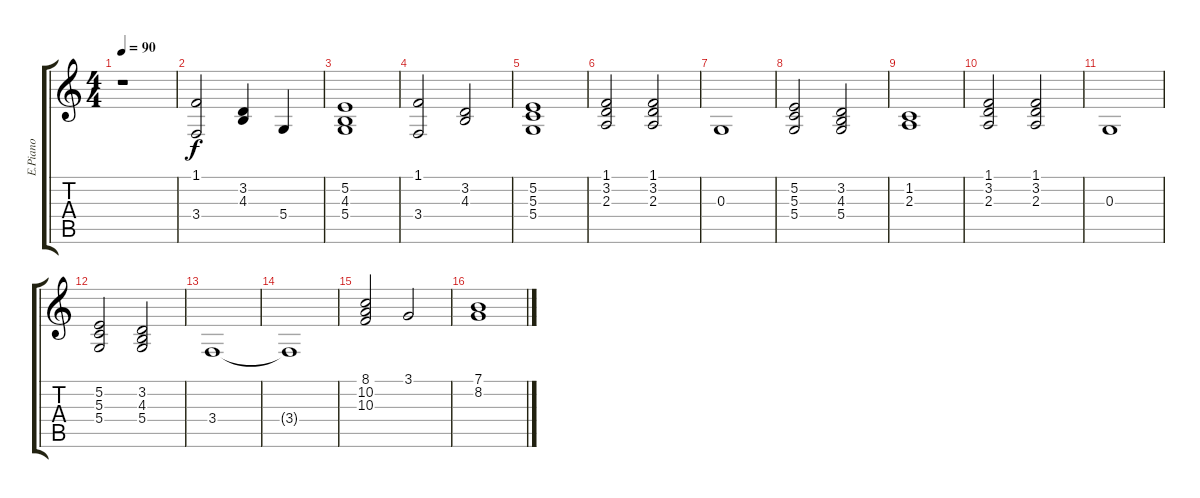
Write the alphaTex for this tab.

\track ("E.Piano" "E.Piano") {instrument electricpiano1}
\staff {score tabs}
\tuning (E4 B3 G3 D3 A2 E2) {hide}
\ts (4 4)
\tempo 90
\clef g2
\ks c
r.1{dy f instrument electricpiano1} |
(1.1 3.4).2 (3.2 4.3).4 5.4.4 |
(5.2 4.3 5.4).1 |
(1.1 3.4).2 (3.2 4.3).2 |
(5.2 5.3 5.4).1 |
(1.1 3.2 2.3).2 (1.1 3.2 2.3).2 |
0.3.1 |
(5.2 5.3 5.4).2 (3.2 4.3 5.4).2 |
(1.2 2.3).1 |
(1.1 3.2 2.3).2 (1.1 3.2 2.3).2 |
0.3.1 |
(5.2 5.3 5.4).2 (3.2 4.3 5.4).2 |
3.4.1 |
3.4{t}.1 |
(8.1 10.2 10.3).2 3.1.2 |
(7.1 8.2).1
